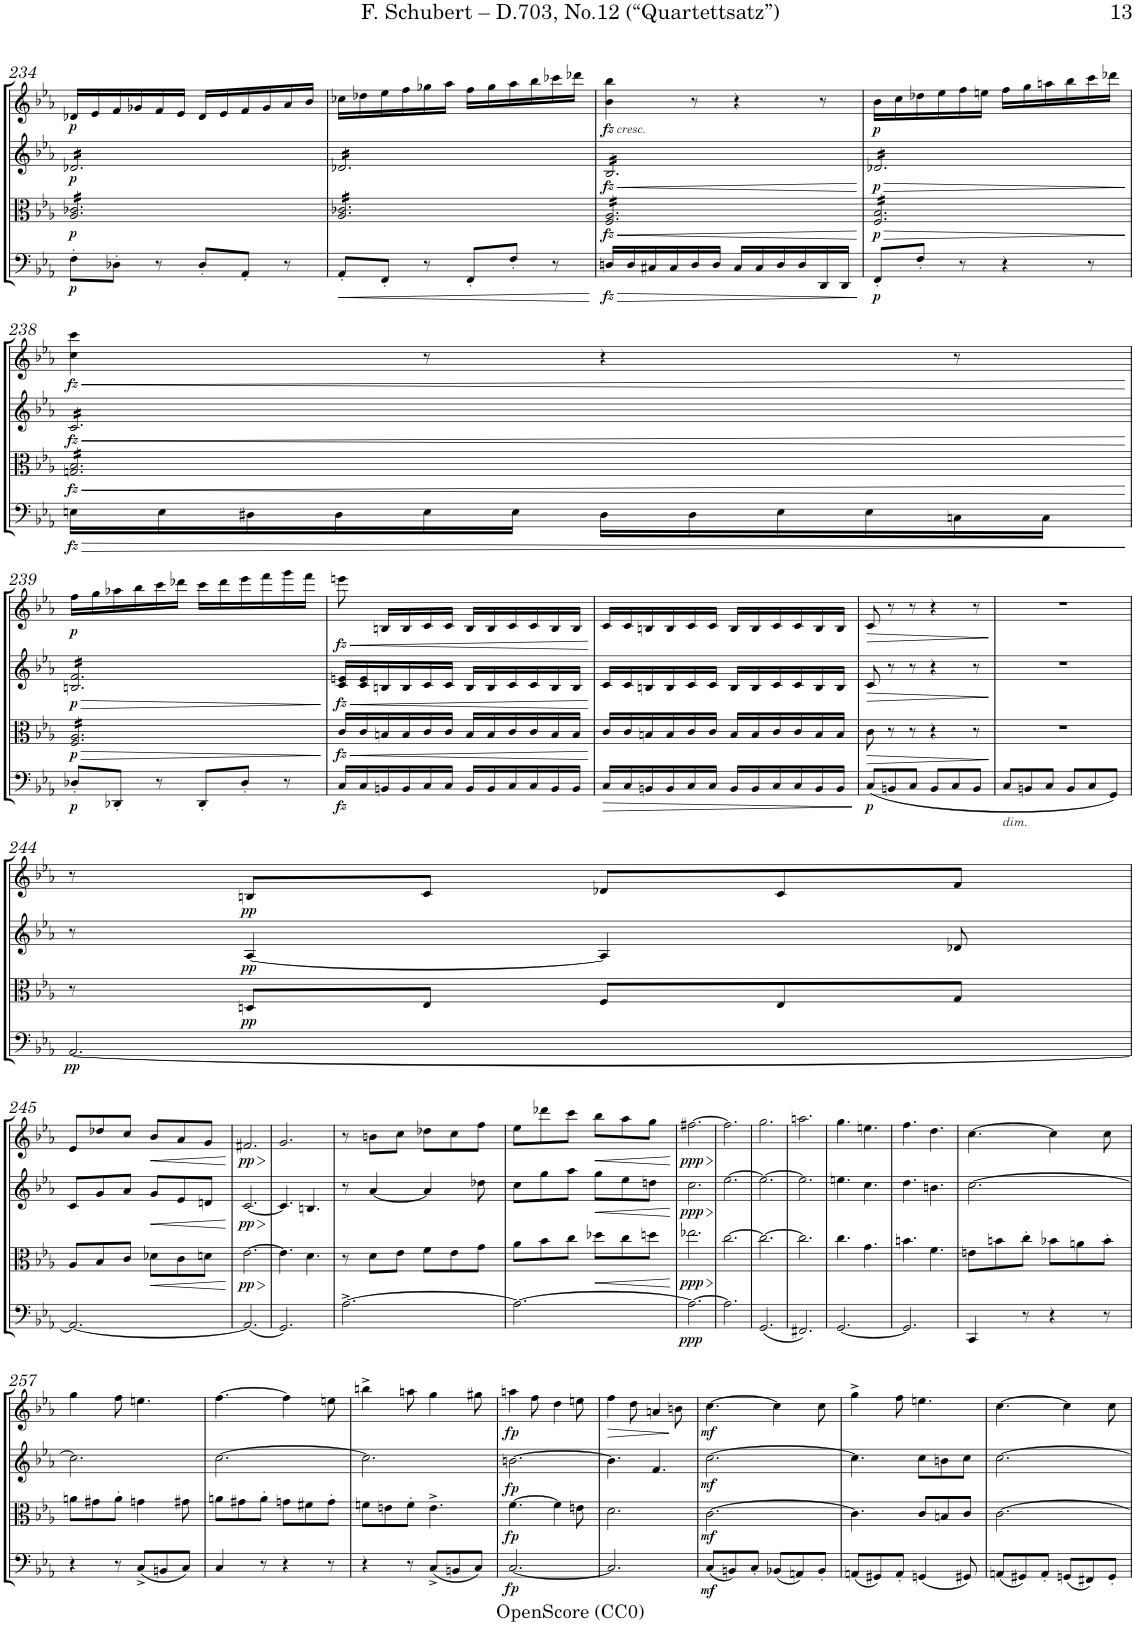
**kern	**dynam	**kern	**dynam	**kern	**dynam	**kern	**dynam
*part4	*part4	*part3	*part3	*part2	*part2	*part1	*part1
*staff4	*staff4	*staff3	*staff3	*staff2	*staff2	*staff1	*staff1
*I"Violoncello	*	*I"Viola	*	*I"Violin 2	*	*I"Violin 1	*
*I'Vc	*	*I'Vla	*	*I'Vln	*	*I'Vln	*
!!LO:PB:g=z
*clefF4	*	*clefC3	*	*clefG2	*	*clefG2	*
*k[b-e-a-]	*	*k[b-e-a-]	*	*k[b-e-a-]	*	*k[b-e-a-]	*
*M6/8	*	*M6/8	*	*M6/8	*	*M6/8	*
=234	=234	=234	=234	=234	=234	=234	=234
!	!LO:DY:b	!	!LO:DY:b	!	!LO:DY:b	!	!LO:DY:b
*	*	*tremolo	*	*	*	*	*
*	*	*	*	*tremolo	*	*	*
8F'\L	p	16A-/ 16c-X/LL	p	16d-X/LL	p	16d-X/LL	p
.	.	16A-/ 16c-X/	.	16d-X/	.	16e-/	.
8D-X'\J	.	16A-/ 16c-X/	.	16d-X/	.	16f/	.
.	.	16A-/ 16c-X/	.	16d-X/	.	16g-X/	.
8r	.	16A-/ 16c-X/	.	16d-X/	.	16f/	.
.	.	16A-/ 16c-X/	.	16d-X/	.	16e-/JJ	.
8D-'/L	.	16A-/ 16c-X/	.	16d-X/	.	16d-/LL	.
.	.	16A-/ 16c-X/	.	16d-X/	.	16e-/	.
8AA-'/J	.	16A-/ 16c-X/	.	16d-X/	.	16f/	.
.	.	16A-/ 16c-X/	.	16d-X/	.	16g-/	.
8r	.	16A-/ 16c-X/	.	16d-X/	.	16a-/	.
.	.	16A-/ 16c-X/JJ	.	16d-X/JJ	.	16b-/JJ	.
=235	=235	=235	=235	=235	=235	=235	=235
!	!LO:HP:b	!	!	!	!	!	!
8AA-'/L	<	16A-/ 16c-X/LL	.	16d-X/LL	.	16cc-X\LL	.
.	.	16A-/ 16c-X/	.	16d-X/	.	16dd-X\	.
8FF'/J	.	16A-/ 16c-X/	.	16d-X/	.	16ee-\	.
.	.	16A-/ 16c-X/	.	16d-X/	.	16ff\	.
8r	.	16A-/ 16c-X/	.	16d-X/	.	16gg-X\	.
.	.	16A-/ 16c-X/	.	16d-X/	.	16aa-\JJ	.
8FF'/L	.	16A-/ 16c-X/	.	16d-X/	.	16ff\LL	.
.	.	16A-/ 16c-X/	.	16d-X/	.	16gg-\	.
8F'/J	.	16A-/ 16c-X/	.	16d-X/	.	16aa-\	.
.	.	16A-/ 16c-X/	.	16d-X/	.	16bb-\	.
8r	.	16A-/ 16c-X/	.	16d-X/	.	16ccc-X\	.
.	.	16A-/ 16c-X/JJ	.	16d-X/JJ	.	16ddd-X\JJ	.
.	[	.	.	.	.	.	.
=236	=236	=236	=236	=236	=236	=236	=236
!	!	!	!	!	!	!LO:TX:b:i:t=cresc.	!
!	!LO:HP:b	!	!LO:HP:b	!	!LO:HP:b	!	!
!	!LO:DY:n=1:b	!	!LO:DY:n=1:b	!	!LO:DY:n=1:b	!	!LO:DY:b
16Dn/LL	> fz	16F/ 16A-/LL	< fz	16B-/LL	< fz	4b-\ 4bb-\	fz
16D/	.	16F/ 16A-/	.	16B-/	.	.	.
16C#X/	.	16F/ 16A-/	.	16B-/	.	.	.
16C#/	.	16F/ 16A-/	.	16B-/	.	.	.
16D/	.	16F/ 16A-/	.	16B-/	.	8r	.
16D/JJ	.	16F/ 16A-/	.	16B-/	.	.	.
16C#/LL	.	16F/ 16A-/	.	16B-/	.	4r	.
16C#/	.	16F/ 16A-/	.	16B-/	.	.	.
16D/	.	16F/ 16A-/	.	16B-/	.	.	.
16D/	.	16F/ 16A-/	.	16B-/	.	.	.
16DD/	.	16F/ 16A-/	.	16B-/	.	8r	.
16DD/JJ	.	16F/ 16A-/JJ	.	16B-/JJ	.	.	.
.	]	.	[	.	[	.	.
=237	=237	=237	=237	=237	=237	=237	=237
!	!LO:DY:b	!	!LO:HP:b	!	!LO:HP:b	!	!
!	!	!	!LO:DY:n=1:b	!	!LO:DY:n=1:b	!	!LO:DY:b
8FF'/L	p	16F/ 16B-/LL	> p	16d-X/LL	> p	16b-\LL	p
.	.	16F/ 16B-/	.	16d-X/	.	16cc\	.
8F'/J	.	16F/ 16B-/	.	16d-X/	.	16dd-X\	.
.	.	16F/ 16B-/	.	16d-X/	.	16ee-\	.
8r	.	16F/ 16B-/	.	16d-X/	.	16ff\	.
.	.	16F/ 16B-/	.	16d-X/	.	16een\JJ	.
4r	.	16F/ 16B-/	.	16d-X/	.	16ff\LL	.
.	.	16F/ 16B-/	.	16d-X/	.	16gg\	.
.	.	16F/ 16B-/	.	16d-X/	.	16aan\	.
.	.	16F/ 16B-/	.	16d-X/	.	16bb-\	.
8r	.	16F/ 16B-/	.	16d-X/	.	16ccc\	.
.	.	16F/ 16B-/JJ	.	16d-X/JJ	.	16ddd-X\JJ	.
.	.	.	]	.	]	.	.
!!LO:LB:g=z
=238	=238	=238	=238	=238	=238	=238	=238
!	!LO:HP:b	!	!LO:HP:b	!	!LO:HP:b	!	!LO:HP:b
!	!LO:DY:n=1:b	!	!LO:DY:n=1:b	!	!LO:DY:n=1:b	!	!LO:DY:n=1:b
16En\LL	> fz	16Gn/ 16B-/LL	< fz	16c/LL	< fz	4cc\ 4ccc\	< fz
16E\	.	16Gn/ 16B-/	.	16c/	.	.	.
16D#X\	.	16Gn/ 16B-/	.	16c/	.	.	.
16D#\	.	16Gn/ 16B-/	.	16c/	.	.	.
16E\	.	16Gn/ 16B-/	.	16c/	.	8r	.
16E\JJ	.	16Gn/ 16B-/	.	16c/	.	.	.
16D#\LL	.	16Gn/ 16B-/	.	16c/	.	4r	.
16D#\	.	16Gn/ 16B-/	.	16c/	.	.	.
16E\	.	16Gn/ 16B-/	.	16c/	.	.	.
16E\	.	16Gn/ 16B-/	.	16c/	.	.	.
16Cn\	.	16Gn/ 16B-/	.	16c/	.	8r	.
16C\JJ	.	16Gn/ 16B-/JJ	.	16c/JJ	.	.	.
.	]	.	[	.	[	.	[
!!LO:LB:g=z
=239	=239	=239	=239	=239	=239	=239	=239
!	!LO:DY:b	!	!LO:HP:b	!	!LO:HP:b	!	!
!	!	!	!LO:DY:n=1:b	!	!LO:DY:n=1:b	!	!LO:DY:b
8D-X'/L	p	16F/ 16A-/LL	> p	16Bn/ 16f/LL	> p	16ff\LL	p
.	.	16F/ 16A-/	.	16Bn/ 16f/	.	16gg\	.
8DD-X'/J	.	16F/ 16A-/	.	16Bn/ 16f/	.	16aa-X\	.
.	.	16F/ 16A-/	.	16Bn/ 16f/	.	16bb-\	.
8r	.	16F/ 16A-/	.	16Bn/ 16f/	.	16ccc\	.
.	.	16F/ 16A-/	.	16Bn/ 16f/	.	16ddd-X\JJ	.
8DD-'/L	.	16F/ 16A-/	.	16Bn/ 16f/	.	16ccc\LL	.
.	.	16F/ 16A-/	.	16Bn/ 16f/	.	16ddd-\	.
8D-'/J	.	16F/ 16A-/	.	16Bn/ 16f/	.	16eee-\	.
.	.	16F/ 16A-/	.	16Bn/ 16f/	.	16fff\	.
8r	.	16F/ 16A-/	.	16Bn/ 16f/	.	16ggg\	.
.	.	16F/ 16A-/JJ	.	16Bn/ 16f/JJ	.	16fff\JJ	.
*	*	*	*	*Xtremolo	*	*	*
*	*	*Xtremolo	*	*	*	*	*
.	.	.	]	.	]	.	.
=240	=240	=240	=240	=240	=240	=240	=240
!	!LO:DY:b	!	!LO:HP:b	!	!LO:HP:b	!	!LO:HP:b
!	!	!	!LO:DY:n=1:b	!	!LO:DY:n=1:b	!	!LO:DY:n=1:b
16C/LL	fz	16c/LL	< fz	16c/ 16en/LL	< fz	8eeen\	< fz
16C/	.	16c/	.	16c/ 16e/	.	.	.
16BBn/	.	16Bn/	.	16Bn/	.	16Bn/LL	.
16BB/	.	16B/	.	16B/	.	16B/	.
16C/	.	16c/	.	16c/	.	16c/	.
16C/JJ	.	16c/JJ	.	16c/JJ	.	16c/JJ	.
16BB/LL	.	16B/LL	.	16B/LL	.	16B/LL	.
16BB/	.	16B/	.	16B/	.	16B/	.
16C/	.	16c/	.	16c/	.	16c/	.
16C/	.	16c/	.	16c/	.	16c/	.
16BB/	.	16B/	.	16B/	.	16B/	.
16BB/JJ	.	16B/JJ	.	16B/JJ	.	16B/JJ	.
.	.	.	[	.	[	.	[
=241	=241	=241	=241	=241	=241	=241	=241
!	!LO:HP:b	!	!	!	!	!	!
16C/LL	>	16c/LL	.	16c/LL	.	16c/LL	.
16C/	.	16c/	.	16c/	.	16c/	.
16BBn/	.	16Bn/	.	16Bn/	.	16Bn/	.
16BB/	.	16B/	.	16B/	.	16B/	.
16C/	.	16c/	.	16c/	.	16c/	.
16C/JJ	.	16c/JJ	.	16c/JJ	.	16c/JJ	.
16BB/LL	.	16B/LL	.	16B/LL	.	16B/LL	.
16BB/	.	16B/	.	16B/	.	16B/	.
16C/	.	16c/	.	16c/	.	16c/	.
16C/	.	16c/	.	16c/	.	16c/	.
16BB/	.	16B/	.	16B/	.	16B/	.
16BB/JJ	.	16B/JJ	.	16B/JJ	.	16B/JJ	.
.	]	.	.	.	.	.	.
=242	=242	=242	=242	=242	=242	=242	=242
!	!LO:DY:b	!	!LO:HP:b	!	!LO:HP:b	!	!LO:HP:b
(8C/L	p	8c\	>	8c/	>	8c/	>
8BBn/	.	8r	.	8r	.	8r	.
8C/J	.	8r	.	8r	.	8r	.
8BB/L	.	4r	.	4r	.	4r	.
8C/	.	.	.	.	.	.	.
8BB/J	.	8r	.	8r	.	8r	.
.	.	.	]	.	]	.	]
=243	=243	=243	=243	=243	=243	=243	=243
!LO:TX:b:i:t=dim.	!	!	!	!	!	!	!
8C/L	.	2.r	.	2.r	.	2.r	.
8BBn/	.	.	.	.	.	.	.
8C/J	.	.	.	.	.	.	.
8BB/L	.	.	.	.	.	.	.
8C/	.	.	.	.	.	.	.
8GG/J)	.	.	.	.	.	.	.
!!LO:LB:g=z
=244	=244	=244	=244	=244	=244	=244	=244
!	!LO:DY:b	!	!	!	!	!	!
[2.AA-/	pp	8r	.	8r	.	8r	.
!	!	!	!LO:DY:b	!	!LO:DY:b	!	!LO:DY:b
.	.	8Dn/L	pp	[4A-/	pp	8Bn/L	pp
.	.	8E-/J	.	.	.	8c/J	.
.	.	8F/L	.	4A-/]	.	8d-X/L	.
.	.	8E-/	.	.	.	8c/	.
.	.	8G/J	.	8d-X/	.	8f/J	.
!!LO:LB:g=z
=245	=245	=245	=245	=245	=245	=245	=245
2.AA-/_	.	8A-/L	.	8c/L	.	8e-/L	.
.	.	8B-/	.	8g/	.	8dd-X/	.
.	.	8c/J	.	8a-/J	.	8cc/J	.
!	!	!	!LO:HP:b	!	!LO:HP:b	!	!LO:HP:b
.	.	8d-X\L	<	8g/L	<	8b-/L	<
.	.	8c\	.	8e-/	.	8a-/	.
.	.	8dn\J	.	8dn/J	.	8g/J	.
.	.	.	[	.	[	.	[
=246	=246	=246	=246	=246	=246	=246	=246
!	!	!	!LO:HP:b	!	!LO:HP:b	!	!LO:HP:b
!	!	!	!LO:DY:n=1:b	!	!LO:DY:n=1:b	!	!LO:DY:n=1:b
(2.AA-/]	.	[2.e-\	> pp	[2.c/	> pp	2.f#X/	> pp
.	.	.	]	.	]	.	]
=247	=247	=247	=247	=247	=247	=247	=247
2.GG/)	.	4.e-\]	.	4.c/]	.	2.g/	.
.	.	4.d\	.	4.Bn/	.	.	.
=248	=248	=248	=248	=248	=248	=248	=248
[2.A-^\	.	8r	.	8r	.	8r	.
.	.	8d\L	.	[4a-/	.	8bn\L	.
.	.	8e-\J	.	.	.	8cc\J	.
.	.	8f\L	.	4a-/]	.	8dd-X\L	.
.	.	8e-\	.	.	.	8cc\	.
.	.	8g\J	.	8dd-X\	.	8ff\J	.
=249	=249	=249	=249	=249	=249	=249	=249
2.A-\_	.	8a-\L	.	8cc\L	.	8ee-\L	.
.	.	8b-\	.	8gg\	.	8ddd-X\	.
.	.	8cc\J	.	8aa-\J	.	8ccc\J	.
!	!	!	!LO:HP:b	!	!LO:HP:b	!	!LO:HP:b
.	.	8dd-X\L	<	8gg\L	<	8bb-\L	<
.	.	8cc\	.	8ee-\	.	8aa-\	.
.	.	8ddn\J	.	8ddn\J	.	8gg\J	.
.	.	.	[	.	[	.	[
=250	=250	=250	=250	=250	=250	=250	=250
!	!LO:DY:b	!	!LO:HP:b	!	!LO:HP:b	!	!LO:HP:b
!	!	!	!LO:DY:n=1:b	!	!LO:DY:n=1:b	!	!LO:DY:n=1:b
2.A-\_	ppp	2.ee-X\	> ppp	2.cc\	> ppp	[2.ff#X\	> ppp
.	.	.	]	.	]	.	]
=251	=251	=251	=251	=251	=251	=251	=251
2.A-\]	.	[2.cc\	.	[2.ee-\	.	2.ff#\]	.
=252	=252	=252	=252	=252	=252	=252	=252
(2.GG/	.	2.cc\_	.	2.ee-\_	.	2.gg\	.
=253	=253	=253	=253	=253	=253	=253	=253
2.FF#X/)	.	2.cc\]	.	2.ee-\]	.	2.aan\	.
=254	=254	=254	=254	=254	=254	=254	=254
[2.GG/	.	4.cc\	.	4.een\	.	4.gg\	.
.	.	4.g\	.	4.cc\	.	4.een\	.
=255	=255	=255	=255	=255	=255	=255	=255
2.GG/]	.	4.bn\	.	4.dd\	.	4.ff\	.
.	.	4.f\	.	4.bn\	.	4.dd\	.
=256	=256	=256	=256	=256	=256	=256	=256
4CC/	.	8en\L	.	[2.cc\	.	[4.cc\	.
.	.	8bn\	.	.	.	.	.
8r	.	8cc'\J	.	.	.	.	.
4r	.	8b-X\L	.	.	.	4cc\]	.
.	.	8an\	.	.	.	.	.
8r	.	8b-'\J	.	.	.	8cc\	.
!!LO:LB:g=z
=257	=257	=257	=257	=257	=257	=257	=257
4r	.	8an\L	.	2.cc\]	.	4gg\	.
.	.	8g#X\	.	.	.	.	.
8r	.	8a'\J	.	.	.	8ff\	.
(8C^/L	.	4gn\	.	.	.	4.een\	.
8BBn/	.	.	.	.	.	.	.
8C/J)	.	8g#X\	.	.	.	.	.
=258	=258	=258	=258	=258	=258	=258	=258
4C/	.	8an\L	.	[2.cc\	.	[4.ff\	.
.	.	8g#X\	.	.	.	.	.
8r	.	8a'\J	.	.	.	.	.
4r	.	8gn\L	.	.	.	4ff\]	.
.	.	8f#X\	.	.	.	.	.
8r	.	8g'\J	.	.	.	8een\	.
=259	=259	=259	=259	=259	=259	=259	=259
4r	.	8fn\L	.	2.cc\]	.	4bbn^\	.
.	.	8en\	.	.	.	.	.
8r	.	8f'\J	.	.	.	8aan\	.
(8C^/L	.	4.e^\	.	.	.	4gg\	.
8BBn/	.	.	.	.	.	.	.
8C/J)	.	.	.	.	.	8gg#X\	.
=260	=260	=260	=260	=260	=260	=260	=260
!	!LO:DY:b	!	!LO:DY:b	!	!LO:DY:b	!	!LO:DY:b
[2.C/	fp	[4.f\	fp	[2.bn\	fp	4aan\	fp
.	.	.	.	.	.	8ff\	.
.	.	4f\]	.	.	.	4dd\	.
.	.	8en\	.	.	.	8een\	.
=261	=261	=261	=261	=261	=261	=261	=261
!	!	!	!	!	!	!	!LO:HP:b
2.C/]	.	2.d\	.	4.b\]	.	4ff\	>
.	.	.	.	.	.	8dd\	.
.	.	.	.	4.f/	.	4an/	.
.	.	.	.	.	.	8bn\	]
=262	=262	=262	=262	=262	=262	=262	=262
!	!LO:DY:b	!	!LO:DY:b	!	!LO:DY:b	!	!LO:DY:b
(8C/L	mf	[2.c\	mf	[2.cc\	mf	[4.cc\	mf
8BBn/)	.	.	.	.	.	.	.
8C'/J	.	.	.	.	.	.	.
(8BB-X/L	.	.	.	.	.	4cc\]	.
8AAn/)	.	.	.	.	.	.	.
8BB-'/J	.	.	.	.	.	8cc\	.
=263	=263	=263	=263	=263	=263	=263	=263
(8AAn/L	.	4.c\]	.	4.cc\]	.	4gg^\	.
8GG#X/)	.	.	.	.	.	.	.
8AA'/J	.	.	.	.	.	8ff\	.
(4GGn/	.	8c/L	.	8cc\L	.	4.een\	.
.	.	8Bn/	.	8bn\	.	.	.
8GG#X/)	.	8c/J	.	8cc\J	.	.	.
=264	=264	=264	=264	=264	=264	=264	=264
(8AAn/L	.	[2.c\	.	[2.cc\	.	[4.cc\	.
8GG#X/)	.	.	.	.	.	.	.
8AA'/J	.	.	.	.	.	.	.
(8GGn/L	.	.	.	.	.	4cc\]	.
8FF#X/)	.	.	.	.	.	.	.
8GG'/J	.	.	.	.	.	8cc\	.
=	=	=	=	=	=	=	=
*-	*-	*-	*-	*-	*-	*-	*-
